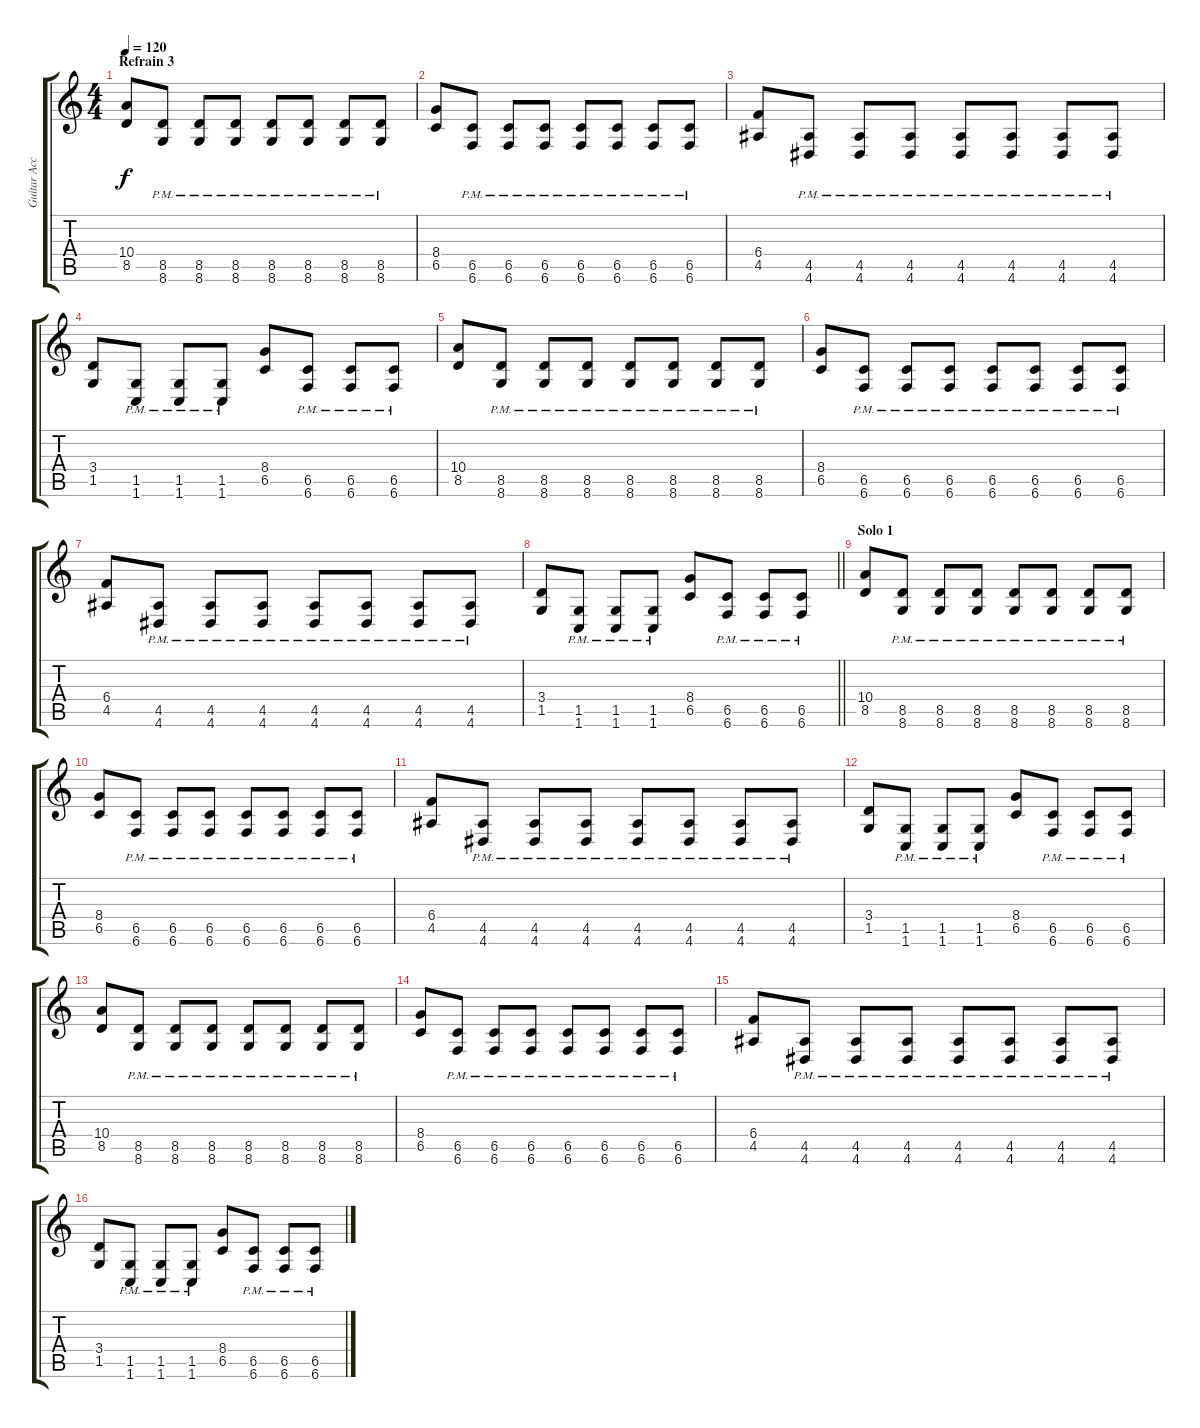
\track ("Guitar Accords" "Guitar Acc") {instrument distortionguitar}
\staff {score tabs}
\tuning (Db4 Ab3 E3 B2 Gb2 B1) {hide}
\ts (4 4)
\section ("" "Refrain 3")
\tempo 120
\clef g2
\ks c
(10.4 8.5).8{dy f} (8.5{pm} 8.6{pm}).8 (8.5{pm} 8.6{pm}).8 (8.5{pm} 8.6{pm}).8 (8.5{pm} 8.6{pm}).8 (8.5{pm} 8.6{pm}).8 (8.5{pm} 8.6{pm}).8 (8.5{pm} 8.6{pm}).8 |
(8.4 6.5).8 (6.5{pm} 6.6{pm}).8 (6.5{pm} 6.6{pm}).8 (6.5{pm} 6.6{pm}).8 (6.5{pm} 6.6{pm}).8 (6.5{pm} 6.6{pm}).8 (6.5{pm} 6.6{pm}).8 (6.5{pm} 6.6{pm}).8 |
(6.4 4.5).8 (4.5{pm} 4.6{pm}).8 (4.5{pm} 4.6{pm}).8 (4.5{pm} 4.6{pm}).8 (4.5{pm} 4.6{pm}).8 (4.5{pm} 4.6{pm}).8 (4.5{pm} 4.6{pm}).8 (4.5{pm} 4.6{pm}).8 |
(3.4 1.5).8 (1.5{pm} 1.6{pm}).8 (1.5{pm} 1.6{pm}).8 (1.5{pm} 1.6{pm}).8 (8.4 6.5).8 (6.5{pm} 6.6{pm}).8 (6.5{pm} 6.6{pm}).8 (6.5{pm} 6.6{pm}).8 |
(10.4 8.5).8 (8.5{pm} 8.6{pm}).8 (8.5{pm} 8.6{pm}).8 (8.5{pm} 8.6{pm}).8 (8.5{pm} 8.6{pm}).8 (8.5{pm} 8.6{pm}).8 (8.5{pm} 8.6{pm}).8 (8.5{pm} 8.6{pm}).8 |
(8.4 6.5).8 (6.5{pm} 6.6{pm}).8 (6.5{pm} 6.6{pm}).8 (6.5{pm} 6.6{pm}).8 (6.5{pm} 6.6{pm}).8 (6.5{pm} 6.6{pm}).8 (6.5{pm} 6.6{pm}).8 (6.5{pm} 6.6{pm}).8 |
(6.4 4.5).8 (4.5{pm} 4.6{pm}).8 (4.5{pm} 4.6{pm}).8 (4.5{pm} 4.6{pm}).8 (4.5{pm} 4.6{pm}).8 (4.5{pm} 4.6{pm}).8 (4.5{pm} 4.6{pm}).8 (4.5{pm} 4.6{pm}).8 |
\barLineRight lightlight
(3.4 1.5).8 (1.5{pm} 1.6{pm}).8 (1.5{pm} 1.6{pm}).8 (1.5{pm} 1.6{pm}).8 (8.4 6.5).8 (6.5{pm} 6.6{pm}).8 (6.5{pm} 6.6{pm}).8 (6.5{pm} 6.6{pm}).8 |
\section ("" "Solo 1")
(10.4 8.5).8 (8.5{pm} 8.6{pm}).8 (8.5{pm} 8.6{pm}).8 (8.5{pm} 8.6{pm}).8 (8.5{pm} 8.6{pm}).8 (8.5{pm} 8.6{pm}).8 (8.5{pm} 8.6{pm}).8 (8.5{pm} 8.6{pm}).8 |
(8.4 6.5).8 (6.5{pm} 6.6{pm}).8 (6.5{pm} 6.6{pm}).8 (6.5{pm} 6.6{pm}).8 (6.5{pm} 6.6{pm}).8 (6.5{pm} 6.6{pm}).8 (6.5{pm} 6.6{pm}).8 (6.5{pm} 6.6{pm}).8 |
(6.4 4.5).8 (4.5{pm} 4.6{pm}).8 (4.5{pm} 4.6{pm}).8 (4.5{pm} 4.6{pm}).8 (4.5{pm} 4.6{pm}).8 (4.5{pm} 4.6{pm}).8 (4.5{pm} 4.6{pm}).8 (4.5{pm} 4.6{pm}).8 |
(3.4 1.5).8 (1.5{pm} 1.6{pm}).8 (1.5{pm} 1.6{pm}).8 (1.5{pm} 1.6{pm}).8 (8.4 6.5).8 (6.5{pm} 6.6{pm}).8 (6.5{pm} 6.6{pm}).8 (6.5{pm} 6.6{pm}).8 |
(10.4 8.5).8 (8.5{pm} 8.6{pm}).8 (8.5{pm} 8.6{pm}).8 (8.5{pm} 8.6{pm}).8 (8.5{pm} 8.6{pm}).8 (8.5{pm} 8.6{pm}).8 (8.5{pm} 8.6{pm}).8 (8.5{pm} 8.6{pm}).8 |
(8.4 6.5).8 (6.5{pm} 6.6{pm}).8 (6.5{pm} 6.6{pm}).8 (6.5{pm} 6.6{pm}).8 (6.5{pm} 6.6{pm}).8 (6.5{pm} 6.6{pm}).8 (6.5{pm} 6.6{pm}).8 (6.5{pm} 6.6{pm}).8 |
(6.4 4.5).8 (4.5{pm} 4.6{pm}).8 (4.5{pm} 4.6{pm}).8 (4.5{pm} 4.6{pm}).8 (4.5{pm} 4.6{pm}).8 (4.5{pm} 4.6{pm}).8 (4.5{pm} 4.6{pm}).8 (4.5{pm} 4.6{pm}).8 |
(3.4 1.5).8 (1.5{pm} 1.6{pm}).8 (1.5{pm} 1.6{pm}).8 (1.5{pm} 1.6{pm}).8 (8.4 6.5).8 (6.5{pm} 6.6{pm}).8 (6.5{pm} 6.6{pm}).8 (6.5{pm} 6.6{pm}).8
